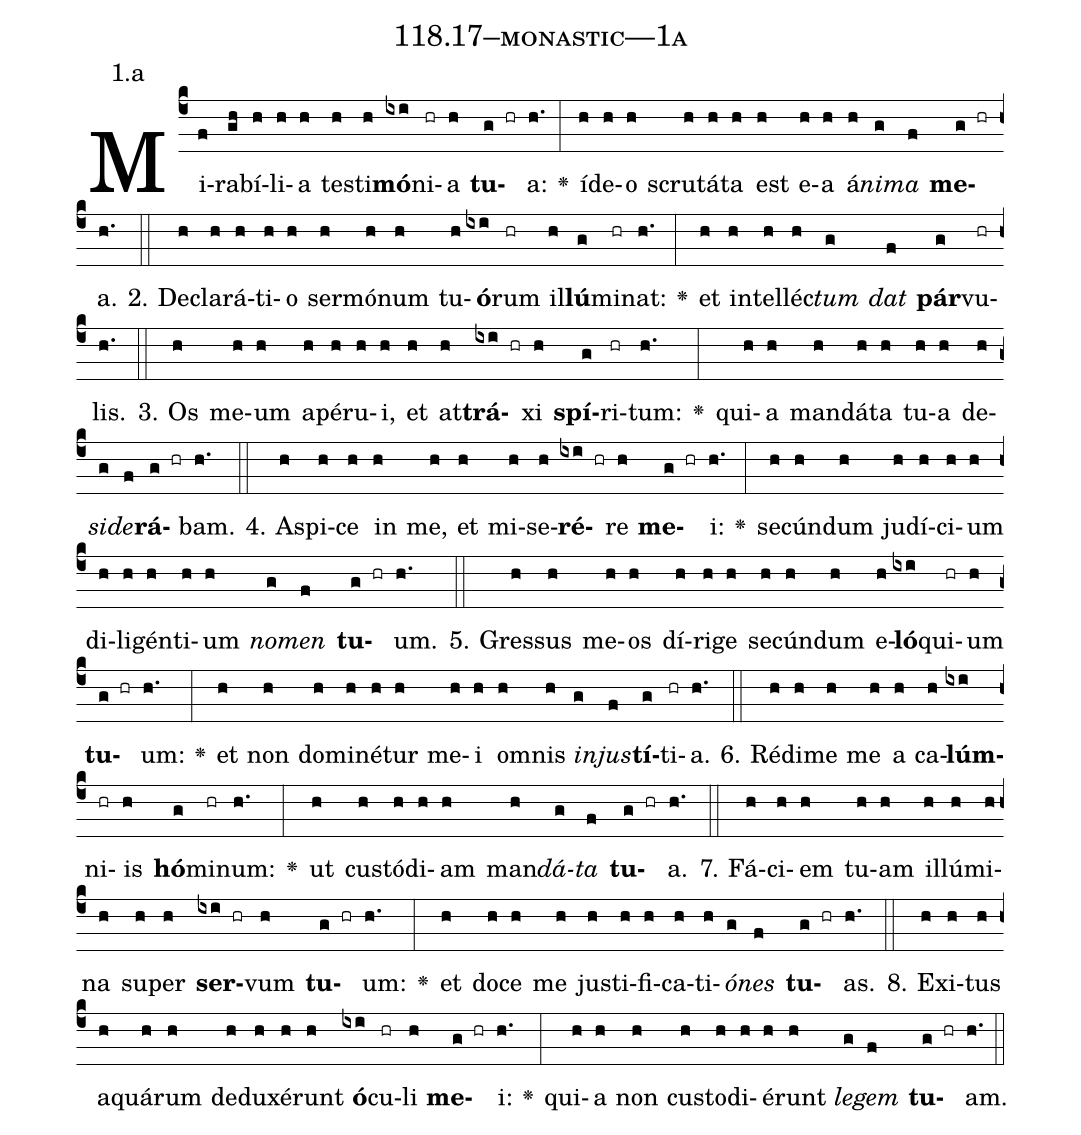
name: 118.17--monastic---1a;
annotation: 1.a;
%%
(c4)Mi(f)ra(gh)bí(h)li(h)a(h) tes(h)ti(h)<b>mó</b>(ixi)ni(hr)a(h) <b>tu</b>(g hr)a:(h.) <v>\greheightstar</v>(:) íd(h)e(h)o(h) scru(h)tá(h)ta(h) est(h) e(h)a(h) á(h)<i>ni</i>(g)<i>ma</i>(f) <b>me</b>(g hr)a.(h.) (::)
2. De(h)cla(h)rá(h)ti(h)o(h) ser(h)mó(h)num(h) tu(h)<b>ó</b>(ixi)rum(hr) il(h)<b>lú</b>(g)mi(hr)nat:(h.) <v>\greheightstar</v>(:) et(h) in(h)tel(h)léc(h)<i>tum</i>(g) <i>dat</i>(f) <b>pár</b>(g)vu(hr)lis.(h.) (::)
3. Os(h) me(h)um(h) a(h)pé(h)ru(h)i,(h) et(h) at(h)<b>trá</b>(ixi hr)xi(h) <b>spí</b>(g)ri(hr)tum:(h.) <v>\greheightstar</v>(:) qui(h)a(h) man(h)dá(h)ta(h) tu(h)a(h) de(h)<i>si</i>(g)<i>de</i>(f)<b>rá</b>(g hr)bam.(h.) (::)
4. A(h)spi(h)ce(h) in(h) me,(h) et(h) mi(h)se(h)<b>ré</b>(ixi hr)re(h) <b>me</b>(g hr)i:(h.) <v>\greheightstar</v>(:) se(h)cún(h)dum(h) ju(h)dí(h)ci(h)um(h) di(h)li(h)gén(h)ti(h)um(h) <i>no</i>(g)<i>men</i>(f) <b>tu</b>(g hr)um.(h.) (::)
5. Gres(h)sus(h) me(h)os(h) dí(h)ri(h)ge(h) se(h)cún(h)dum(h) e(h)<b>ló</b>(ixi)qui(hr)um(h) <b>tu</b>(g hr)um:(h.) <v>\greheightstar</v>(:) et(h) non(h) do(h)mi(h)né(h)tur(h) me(h)i(h) om(h)nis(h) <i>in</i>(g)<i>jus</i>(f)<b>tí</b>(g)ti(hr)a.(h.) (::)
6. Réd(h)i(h)me(h) me(h) a(h) ca(h)<b>lúm</b>(ixi)ni(hr)is(h) <b>hó</b>(g)mi(hr)num:(h.) <v>\greheightstar</v>(:) ut(h) cus(h)tó(h)di(h)am(h) man(h)<i>dá</i>(g)<i>ta</i>(f) <b>tu</b>(g hr)a.(h.) (::)
7. Fá(h)ci(h)em(h) tu(h)am(h) il(h)lú(h)mi(h)na(h) su(h)per(h) <b>ser</b>(ixi hr)vum(h) <b>tu</b>(g hr)um:(h.) <v>\greheightstar</v>(:) et(h) do(h)ce(h) me(h) jus(h)ti(h)fi(h)ca(h)ti(h)<i>ó</i>(g)<i>nes</i>(f) <b>tu</b>(g hr)as.(h.) (::)
8. Ex(h)i(h)tus(h) a(h)quá(h)rum(h) de(h)du(h)xé(h)runt(h) <b>ó</b>(ixi)cu(hr)li(h) <b>me</b>(g hr)i:(h.) <v>\greheightstar</v>(:) qui(h)a(h) non(h) cus(h)to(h)di(h)é(h)runt(h) <i>le</i>(g)<i>gem</i>(f) <b>tu</b>(g hr)am.(h.) (::)
